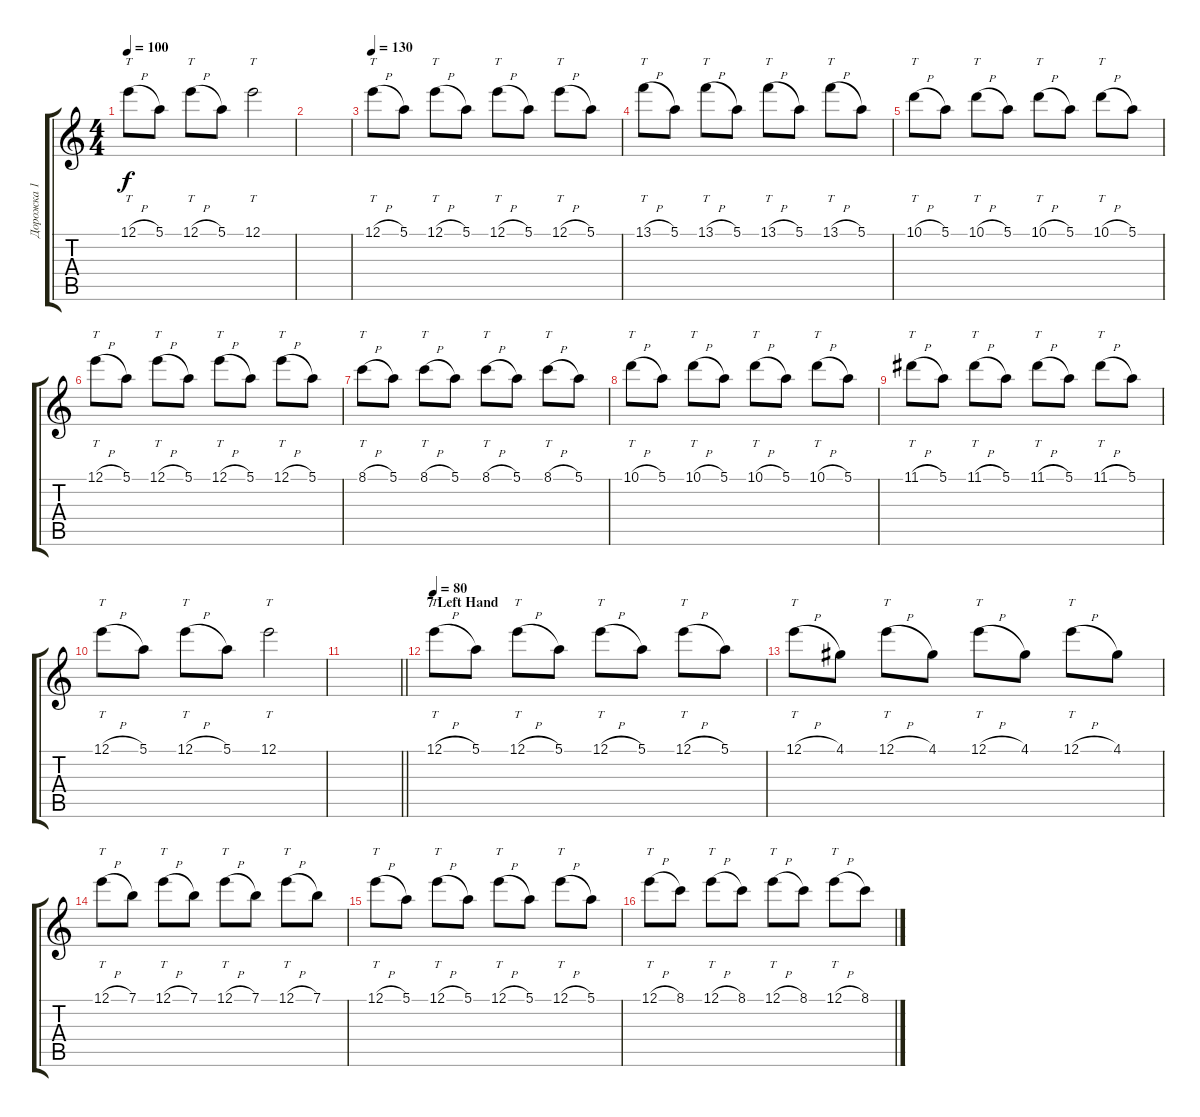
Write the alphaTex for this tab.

\track ("Дорожка 1" "Дорожка 1") {instrument overdrivenguitar}
\staff {score tabs}
\tuning (E4 B3 G3 D3 A2 E2) {hide}
\ts (4 4)
\tempo 100
\clef g2
\ks c
12.1{h}.8{tt dy f} 5.1.8 12.1{h}.8{tt} 5.1.8 12.1.2{tt} |
|
\tempo 130
12.1{h}.8{tt} 5.1.8 12.1{h}.8{tt} 5.1.8 12.1{h}.8{tt} 5.1.8 12.1{h}.8{tt} 5.1.8 |
13.1{h}.8{tt} 5.1.8 13.1{h}.8{tt} 5.1.8 13.1{h}.8{tt} 5.1.8 13.1{h}.8{tt} 5.1.8 |
10.1{h}.8{tt} 5.1.8 10.1{h}.8{tt} 5.1.8 10.1{h}.8{tt} 5.1.8 10.1{h}.8{tt} 5.1.8 |
12.1{h}.8{tt} 5.1.8 12.1{h}.8{tt} 5.1.8 12.1{h}.8{tt} 5.1.8 12.1{h}.8{tt} 5.1.8 |
8.1{h}.8{tt} 5.1.8 8.1{h}.8{tt} 5.1.8 8.1{h}.8{tt} 5.1.8 8.1{h}.8{tt} 5.1.8 |
10.1{h}.8{tt} 5.1.8 10.1{h}.8{tt} 5.1.8 10.1{h}.8{tt} 5.1.8 10.1{h}.8{tt} 5.1.8 |
11.1{h}.8{tt} 5.1.8 11.1{h}.8{tt} 5.1.8 11.1{h}.8{tt} 5.1.8 11.1{h}.8{tt} 5.1.8 |
12.1{h}.8{tt} 5.1.8 12.1{h}.8{tt} 5.1.8 12.1.2{tt} |
\barLineRight lightlight
|
\section ("" "7 Left Hand")
\tempo 80
12.1{h}.8{tt} 5.1.8 12.1{h}.8{tt} 5.1.8 12.1{h}.8{tt} 5.1.8 12.1{h}.8{tt} 5.1.8 |
12.1{h}.8{tt} 4.1.8 12.1{h}.8{tt} 4.1.8 12.1{h}.8{tt} 4.1.8 12.1{h}.8{tt} 4.1.8 |
12.1{h}.8{tt} 7.1.8 12.1{h}.8{tt} 7.1.8 12.1{h}.8{tt} 7.1.8 12.1{h}.8{tt} 7.1.8 |
12.1{h}.8{tt} 5.1.8 12.1{h}.8{tt} 5.1.8 12.1{h}.8{tt} 5.1.8 12.1{h}.8{tt} 5.1.8 |
12.1{h}.8{tt} 8.1.8 12.1{h}.8{tt} 8.1.8 12.1{h}.8{tt} 8.1.8 12.1{h}.8{tt} 8.1.8
